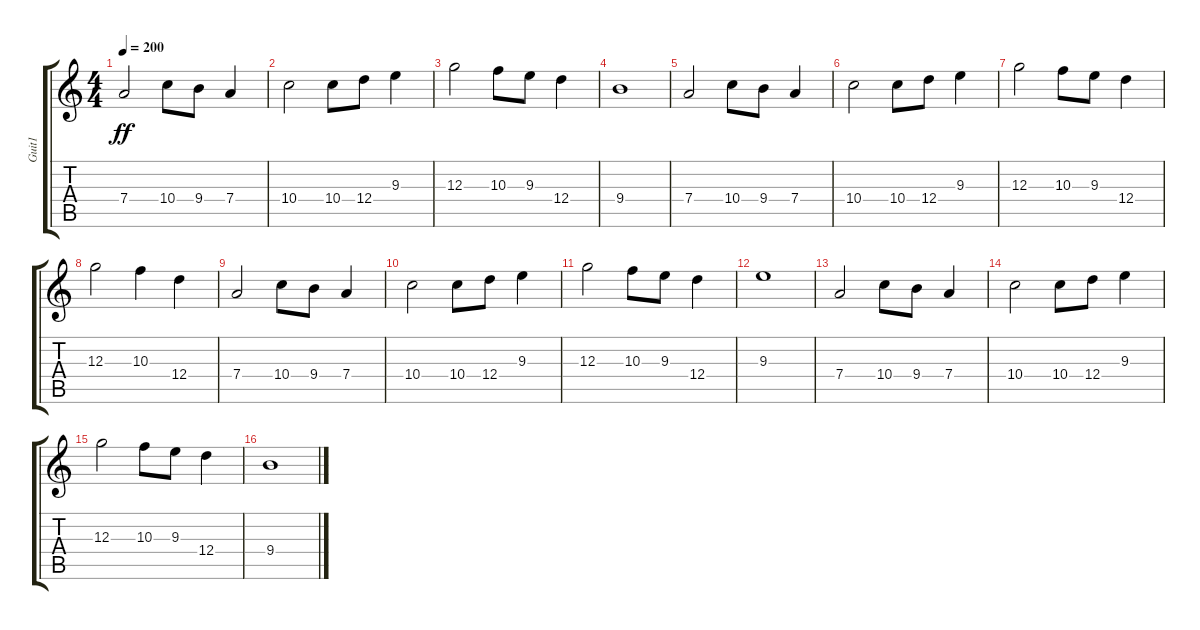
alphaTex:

\track ("Guit1" "Guit1") {instrument acousticguitarnylon}
\staff {score tabs}
\tuning (E4 B3 G3 D3 A2 E2) {hide}
\ts (4 4)
\tempo 200
\clef g2
\ks c
7.4.2{dy ff} 10.4.8 9.4.8 7.4.4 |
10.4.2 10.4.8 12.4.8 9.3.4 |
12.3.2 10.3.8 9.3.8 12.4.4 |
9.4.1 |
7.4.2 10.4.8 9.4.8 7.4.4 |
10.4.2 10.4.8 12.4.8 9.3.4 |
12.3.2 10.3.8 9.3.8 12.4.4 |
12.3.2 10.3.4 12.4.4 |
7.4.2 10.4.8 9.4.8 7.4.4 |
10.4.2 10.4.8 12.4.8 9.3.4 |
12.3.2 10.3.8 9.3.8 12.4.4 |
9.3.1 |
7.4.2 10.4.8 9.4.8 7.4.4 |
10.4.2 10.4.8 12.4.8 9.3.4 |
12.3.2 10.3.8 9.3.8 12.4.4 |
9.4.1
